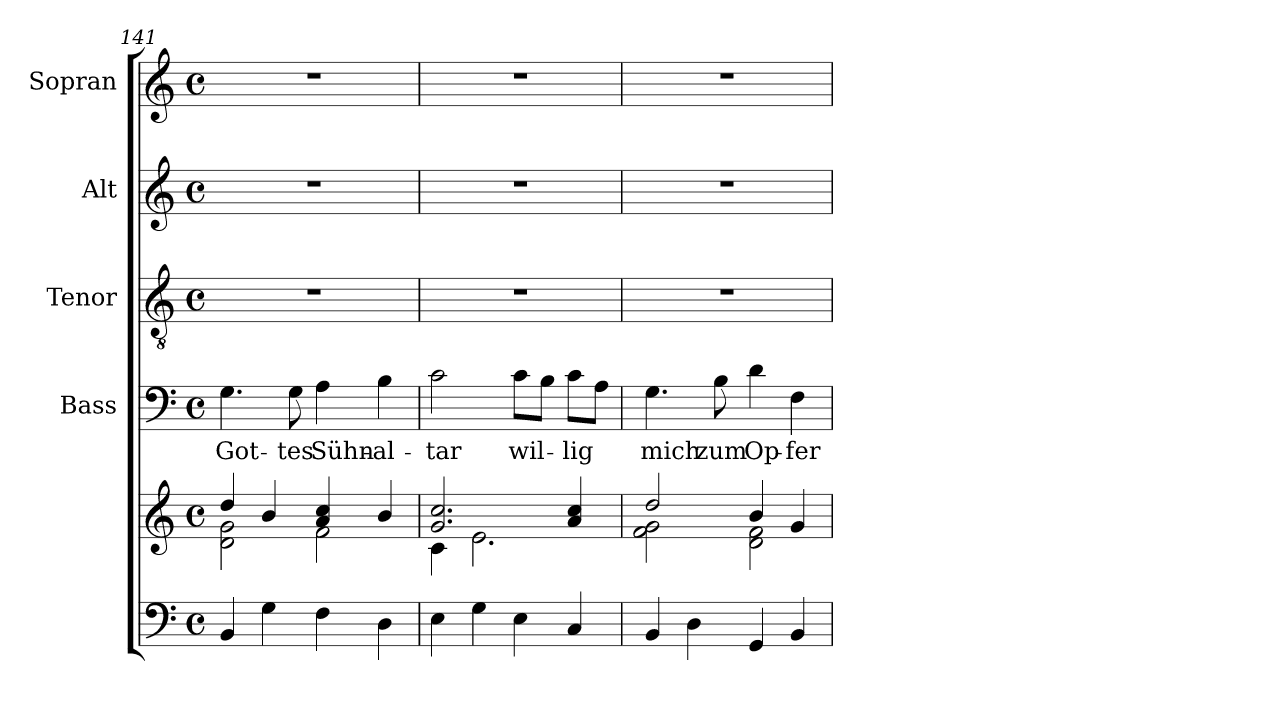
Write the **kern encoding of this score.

**kern	**kern	**kern	**text	**kern	**kern	**kern
*part5	*part5	*part4	*part4	*part3	*part2	*part1
*staff6	*staff5	*staff4	*staff4	*staff3	*staff2	*staff1
*	*	*I"Bass	*	*I"Tenor	*I"Alt	*I"Sopran
*	*	*I'B.	*	*I'T.	*I'A.	*I'S.
!!LO:LB:g=z
*clefF4	*clefG2	*clefF4	*	*clefGv2	*clefG2	*clefG2
*k[]	*k[]	*k[]	*	*k[]	*k[]	*k[]
*C:	*C:	*C:	*	*C:	*C:	*C:
*M4/4	*M4/4	*M4/4	*	*M4/4	*M4/4	*M4/4
*met(c)	*met(c)	*met(c)	*	*met(c)	*met(c)	*met(c)
=141	=141	=141	=141	=141	=141	=141
*	*^	*	*	*	*	*
!	!	!	!	!LO:LY:b	!	!	!
4BB/	4dd/	2d\ 2g\	4.G\	Got-	1r	1r	1r
4G\	4b/	.	.	.	.	.	.
!	!	!	!	!LO:LY:b	!	!	!
.	.	.	8G\	-tes	.	.	.
!	!	!	!	!LO:LY:b	!	!	!
4F\	4a/ 4cc/	2f\	4A\	Sühn-	.	.	.
!	!	!	!	!LO:LY:b	!	!	!
4D\	4b/	.	4B\	-al-	.	.	.
=142	=142	=142	=142	=142	=142	=142	=142
!	!	!	!	!LO:LY:b	!	!	!
4E\	2.g/ 2.cc/	4c\	2c\	-tar	1r	1r	1r
4G\	.	2.e\	.	.	.	.	.
!	!	!	!	!LO:LY:b	!	!	!
4E\	.	.	8c\L	wil-	.	.	.
.	.	.	8B\J	.	.	.	.
!	!	!	!	!LO:LY:b	!	!	!
4C/	4a/ 4cc/	.	8c\L	-lig	.	.	.
.	.	.	8A\J	.	.	.	.
=143	=143	=143	=143	=143	=143	=143	=143
!	!	!	!	!LO:LY:b	!	!	!
4BB/	2dd/	2f\ 2g\	4.G\	mich	1r	1r	1r
4D\	.	.	.	.	.	.	.
!	!	!	!	!LO:LY:b	!	!	!
.	.	.	8B\	zum	.	.	.
!	!	!	!	!LO:LY:b	!	!	!
4GG/	4b/	2d\ 2f\	4d\	Op-	.	.	.
!	!	!	!	!LO:LY:b	!	!	!
4BB/	4g/	.	4F\	-fer	.	.	.
*	*v	*v	*	*	*	*	*
=	=	=	=	=	=	=
*-	*-	*-	*-	*-	*-	*-
